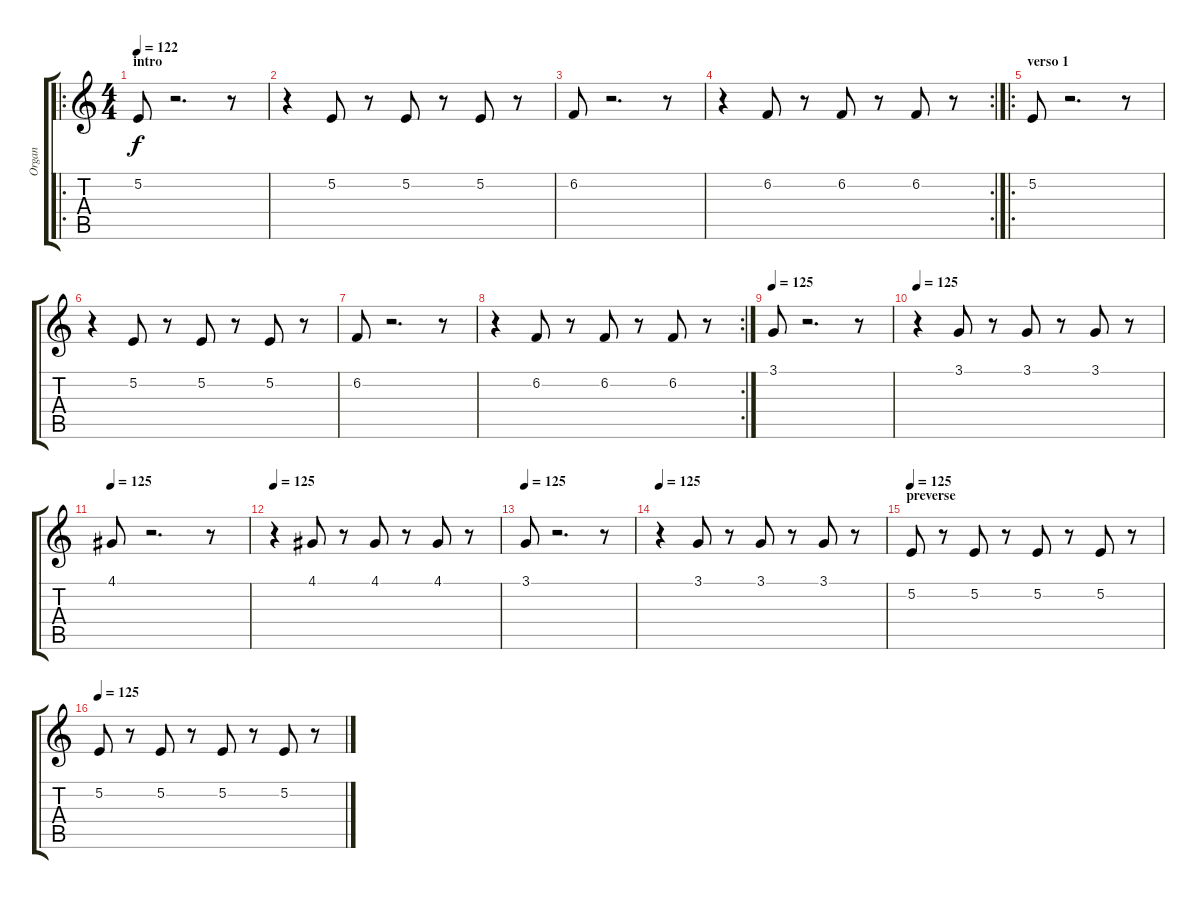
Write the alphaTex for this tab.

\track ("Organ" "Organ") {instrument drawbarorgan}
\staff {score tabs}
\tuning (E4 B3 G3 D3 A2 E2) {hide}
\ro
\ts (4 4)
\section ("" "intro")
\tempo 122
\clef g2
\ks c
5.2.8{dy f instrument drawbarorgan} r.2{d} r.8 |
r.4 5.2.8 r.8 5.2.8 r.8 5.2.8 r.8 |
6.2.8 r.2{d} r.8 |
\rc 2
r.4 6.2.8 r.8 6.2.8 r.8 6.2.8 r.8 |
\ro
\section ("" "verso 1")
5.2.8 r.2{d} r.8 |
r.4 5.2.8 r.8 5.2.8 r.8 5.2.8 r.8 |
6.2.8 r.2{d} r.8 |
\rc 2
r.4 6.2.8 r.8 6.2.8 r.8 6.2.8 r.8 |
\tempo 125
3.1.8 r.2{d} r.8 |
\tempo 125
r.4 3.1.8 r.8 3.1.8 r.8 3.1.8 r.8 |
\tempo 125
4.1.8 r.2{d} r.8 |
\tempo 125
r.4 4.1.8 r.8 4.1.8 r.8 4.1.8 r.8 |
\tempo 125
3.1.8 r.2{d} r.8 |
\tempo 125
r.4 3.1.8 r.8 3.1.8 r.8 3.1.8 r.8 |
\section ("" "preverse")
\tempo 125
5.2.8 r.8 5.2.8 r.8 5.2.8 r.8 5.2.8 r.8 |
\tempo 125
5.2.8 r.8 5.2.8 r.8 5.2.8 r.8 5.2.8 r.8
